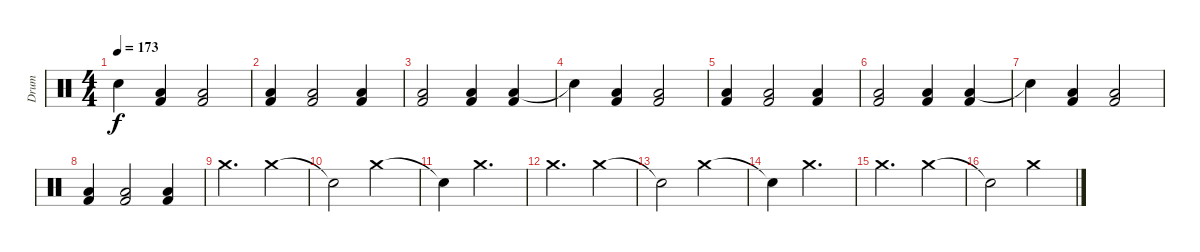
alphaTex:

\track ("Drum" "Drum") {instrument percussion}
\staff {score}
\articulation defaults
\ts (4 4)
\tempo 173
\clef neutral
\ks c "Snare (hit)"{t}.4{dy f}
("Low Tom (hit)" "Kick (hit) 2").4 ("Low Tom (hit)" "Kick (hit) 2").2 |
("Low Tom (hit)" "Kick (hit) 2").4 ("Low Tom (hit)" "Kick (hit) 2").2 ("Low Tom (hit)" "Kick (hit) 2").4 |
("Low Tom (hit)" "Kick (hit) 2").2 ("Low Tom (hit)" "Kick (hit) 2").4 ("Low Tom (hit)" "Kick (hit) 2").4 |
"Snare (hit)"{t}.4 ("Low Tom (hit)" "Kick (hit) 2").4 ("Low Tom (hit)" "Kick (hit) 2").2 |
("Low Tom (hit)" "Kick (hit) 2").4 ("Low Tom (hit)" "Kick (hit) 2").2 ("Low Tom (hit)" "Kick (hit) 2").4 |
("Low Tom (hit)" "Kick (hit) 2").2 ("Low Tom (hit)" "Kick (hit) 2").4 ("Low Tom (hit)" "Kick (hit) 2").4 |
"Snare (hit)"{t}.4 ("Low Tom (hit)" "Kick (hit) 2").4 ("Low Tom (hit)" "Kick (hit) 2").2 |
("Low Tom (hit)" "Kick (hit) 2").4 ("Low Tom (hit)" "Kick (hit) 2").2 ("Low Tom (hit)" "Kick (hit) 2").4 |
"Crash medium (hit)".2{d} "Crash medium (hit)".4 |
"Snare (hit)"{t}.2 "Crash medium (hit)".2 |
"Snare (hit)"{t}.4 "Crash medium (hit)".2{d} |
"Crash medium (hit)".2{d} "Crash medium (hit)".4 |
"Snare (hit)"{t}.2 "Crash medium (hit)".2 |
"Snare (hit)"{t}.4 "Crash medium (hit)".2{d} |
"Crash medium (hit)".2{d} "Crash medium (hit)".4 |
"Snare (hit)"{t}.2 "Crash medium (hit)".2
